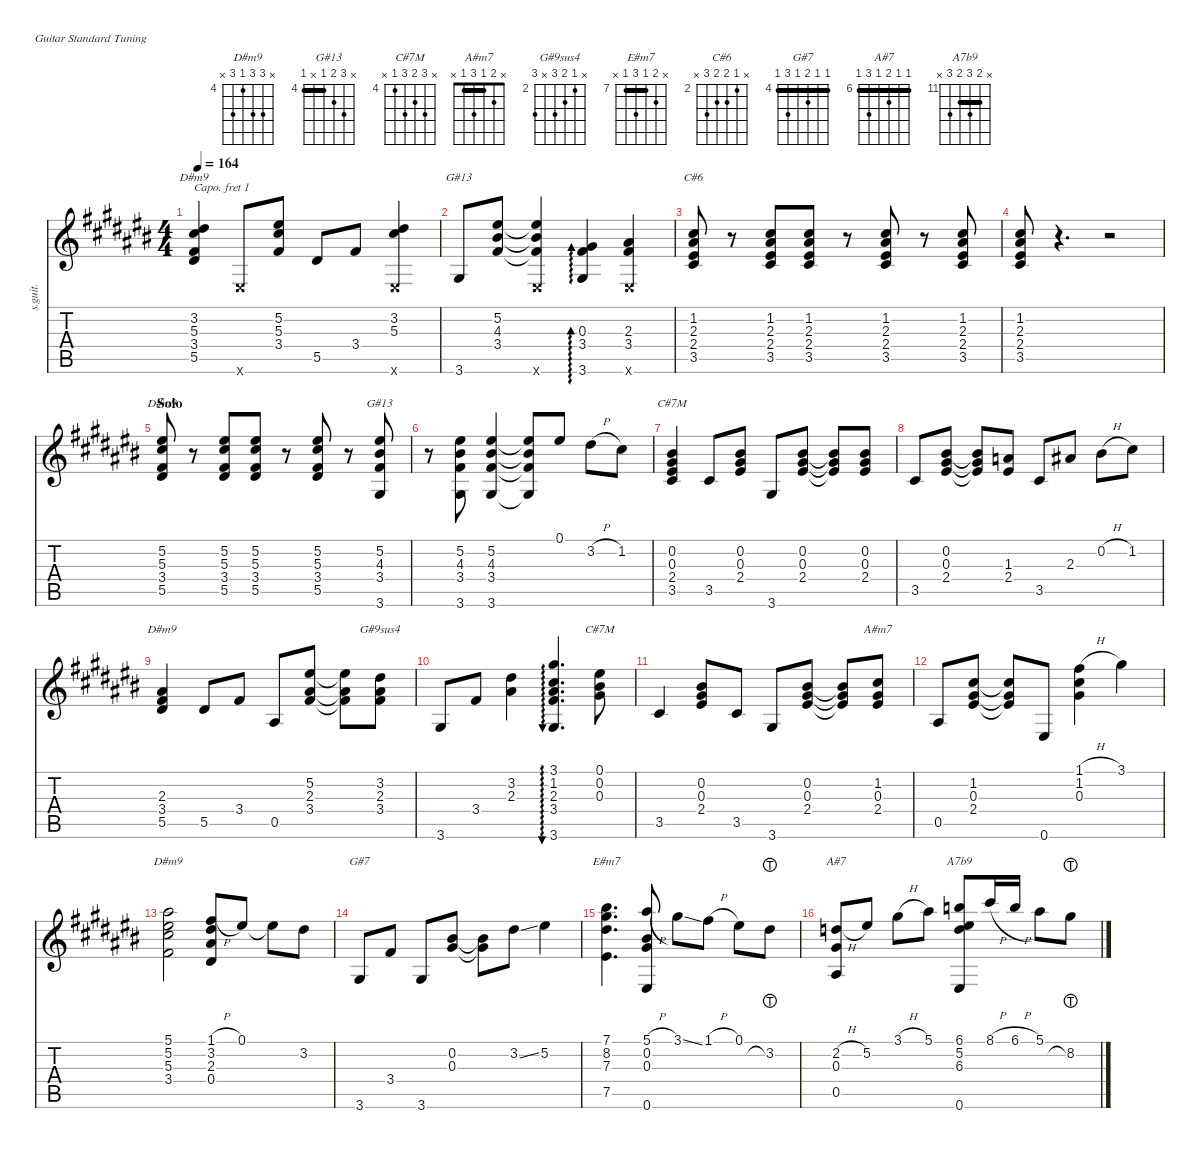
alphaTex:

\defaultSystemsLayout 4
\hideDynamics
\bracketExtendMode nobrackets
\otherSystemsTrackNameOrientation horizontal
\track ("Steel Guitar" "s.guit.") {instrument acousticguitarsteel}
\staff {score tabs}
\capo 1
\tuning (E4 B3 G3 D3 A2 E2)
\chord ("D#m9" x 6 6 4 6 x) {firstfret 4 showfingering false}
\chord ("G#13" x 6 5 4 x 4) {firstfret 4 showfingering false barre 4}
\chord ("C#7M" x 6 5 6 4 x) {firstfret 4 showfingering false}
\chord ("A#m7" x 2 1 3 1 x) {showfingering false barre 1}
\chord ("G#9sus4" x 2 3 4 x 4) {firstfret 2 showfingering false}
\chord ("E#m7" x 8 7 9 7 x) {firstfret 7 showfingering false barre 7}
\chord ("C#6" x 2 3 3 4 x) {firstfret 2 showfingering false}
\chord ("G#7" 4 4 5 4 6 4) {firstfret 4 showfingering false barre (4 4 4)}
\chord ("A#7" 6 6 7 6 8 6) {firstfret 6 showfingering false barre (6 6 6)}
\chord ("A7b9" x 12 13 12 13 x) {firstfret 11 showfingering false barre 12}
\ts (4 4)
\tempo 164
\clef g2
\ks c#
(5.5{acc #} 3.4{acc #} 5.3{acc #} 3.2{acc #}).4{ch "D#m9" dy mf beam Up} 0.6{x acc #}.8{beam Up} (3.4{acc #} 5.3{acc #} 5.2{acc #}).8{beam Up} 5.5{acc #}.8{beam Up} 3.4{acc #}.8{beam Up} (5.3{acc #} 3.2{acc #} 0.6{x acc #}).4{beam Up} |
3.6{acc #}.8{ch "G#13" beam Up} (3.4{acc #} 4.3{acc #} 5.2{acc #}).8{beam Up} (0.6{x acc #} 3.4{t acc #} 4.3{t acc #} 5.2{t acc #}).4{beam Up} (3.6{acc #} 3.4{acc #} 0.3{acc #}).4{ad 0 beam Up} (2.3{acc #} 0.6{x acc #} 3.4{acc #}).4{beam Up} |
(3.5{acc #} 2.4{acc #} 2.3{acc #} 1.2{acc #}).8{ch "C#6" beam Up} r.8{beam Up} (3.5{acc #} 2.4{acc #} 2.3{acc #} 1.2{acc #}).8{beam Up} (3.5{acc #} 2.4{acc #} 2.3{acc #} 1.2{acc #}).8{beam Up} r.8{beam Up} (3.5{acc #} 2.4{acc #} 2.3{acc #} 1.2{acc #}).8{beam Up} r.8{beam Up} (3.5{acc #} 2.4{acc #} 2.3{acc #} 1.2{acc #}).8{beam Up} |
(3.5{acc #} 2.4{acc #} 2.3{acc #} 1.2{acc #}).8{beam Up} r.4{d beam Up} r.2{beam Up} |
\section ("" "Solo")
(5.5{acc #} 3.4{acc #} 5.3{acc #} 5.2{acc #}).8{ch "D#m9" beam Up} r.8{beam Up} (5.5{acc #} 3.4{acc #} 5.3{acc #} 5.2{acc #}).8{beam Up} (5.5{acc #} 3.4{acc #} 5.3{acc #} 5.2{acc #}).8{beam Up} r.8{beam Up} (5.5{acc #} 3.4{acc #} 5.3{acc #} 5.2{acc #}).8{beam Up} r.8{beam Up} (3.6{acc #} 3.4{acc #} 4.3{acc #} 5.2{acc #}).8{ch "G#13" beam Up} |
r.8{beam Down} (3.6{acc #} 3.4{acc #} 4.3{acc #} 5.2{acc #}).8{beam Up} (3.6{acc #} 3.4{acc #} 4.3{acc #} 5.2{acc #}).4{beam Up} (3.6{t acc #} 3.4{t acc #} 4.3{t acc #} 5.2{t acc #}).8{beam Up} 0.1{acc #}.8{beam Up} 3.2{h acc #}.8{beam Down} 1.2{acc #}.8{beam Down} |
(3.5{acc #} 2.4{acc #} 0.3{acc #} 0.2{acc #}).4{ch "C#7M" beam Up} 3.5{acc #}.8{beam Up} (2.4{acc #} 0.3{acc #} 0.2{acc #}).8{beam Up} 3.6{acc #}.8{beam Up} (2.4{acc #} 0.3{acc #} 0.2{acc #}).8{beam Up} (2.4{t acc #} 0.3{t acc #} 0.2{t acc #}).8{beam Up} (0.2{acc #} 0.3{acc #} 2.4{acc #}).8{beam Up} |
3.5{acc #}.8{beam Up} (2.4{acc #} 0.3{acc #} 0.2{acc #}).8{beam Up} (2.4{t acc #} 0.3{t acc #} 0.2{t acc #}).8{beam Up} (1.3{acc forcenatural} 2.4{acc #}).8{beam Up} 3.5{acc #}.8{beam Up} 2.3{acc #}.8{beam Up} 0.2{h acc #}.8{beam Down} 1.2{acc #}.8{beam Down} |
(5.5{acc #} 3.4{acc #} 2.3{acc #}).4{ch "D#m9" beam Up} 5.5{acc #}.8{beam Up} 3.4{acc #}.8{beam Up} 0.5{acc #}.8{beam Up} (3.4{acc #} 2.3{acc #} 5.2{acc #}).8{beam Up} (3.4{t acc #} 2.3{t acc #} 5.2{t acc #}).8{beam Down} (3.2{acc #} 2.3{acc #} 3.4{acc #}).8{ch "G#9sus4" beam Down} |
3.6{acc #}.8{beam Up} 3.4{acc #}.8{beam Up} (2.3{acc #} 3.2{acc #}).4{beam Down} (2.3{acc #} 1.2{acc #} 3.1{acc #} 3.6{acc #} 3.4{acc #}).4{d au 0 beam Up} (0.1{acc #} 0.2{acc #} 0.3{acc #}).8{ch "C#7M" beam Down} |
3.5{acc #}.4{beam Up} (2.4{acc #} 0.3{acc #} 0.2{acc #}).8{beam Up} 3.5{acc #}.8{beam Up} 3.6{acc #}.8{beam Up} (2.4{acc #} 0.3{acc #} 0.2{acc #}).8{beam Up} (2.4{t acc #} 0.3{t acc #} 0.2{t acc #}).8{beam Up} (2.4{acc #} 0.3{acc #} 1.2{acc #}).8{ch "A#m7" beam Up} |
0.5{acc #}.8{beam Up} (2.4{acc #} 0.3{acc #} 1.2{acc #}).8{beam Up} (2.4{t acc #} 0.3{t acc #} 1.2{t acc #}).8{beam Up} 0.6{acc #}.8{beam Up} (0.3{acc #} 1.2{acc #} 1.1{h acc #}).4{beam Down} 3.1{acc #}.4{beam Down} |
(3.4{acc #} 5.3{acc #} 5.2{acc #} 5.1{acc #}).2{ch "D#m9" beam Down} (0.4{acc #} 2.3{acc #} 3.2{acc #} 1.1{h acc #}).8{beam Up} 0.1{acc #}.8{beam Up} 0.1{t acc #}.8{beam Down} 3.2{acc #}.8{beam Down} |
3.6{acc #}.8{ch "G#7" beam Up} 3.4{acc #}.8{beam Up} 3.6{acc #}.8{beam Up} (0.3{acc #} 0.2{acc #}).8{beam Up} (0.3{t acc #} 0.2{t acc #}).8{beam Down} 3.2{ss acc #}.8{beam Down} 5.2{acc #}.4{beam Down} |
(7.5{acc #} 7.3{acc #} 8.2{acc #} 7.1{acc #}).4{d ch "E#m7" beam Down} (5.1{h acc #} 0.6{acc #} 0.3{acc #} 0.2{acc #}).8{beam Up} 3.1{ss acc #}.8{beam Down} 1.1{h acc #}.8{beam Down} 0.1{acc #}.8{beam Down} 3.2{lht acc #}.8{beam Down} |
(0.5{acc #} 0.3{acc #} 2.2{h acc forcenatural}).8{ch "A#7" beam Up} 5.2{acc #}.8{beam Up} 3.1{h acc #}.8{beam Down} 5.1{acc #}.8{beam Down} (6.3{acc forcenatural} 5.2{acc #} 6.1{acc forcenatural} 0.6{acc #}).8{ch "A7b9" beam Up} 8.1{h acc #}.16{beam Up} 6.1{h acc forcenatural}.16{beam Up} 5.1{acc #}.8{beam Down} 8.2{lht acc #}.8{beam Down}
